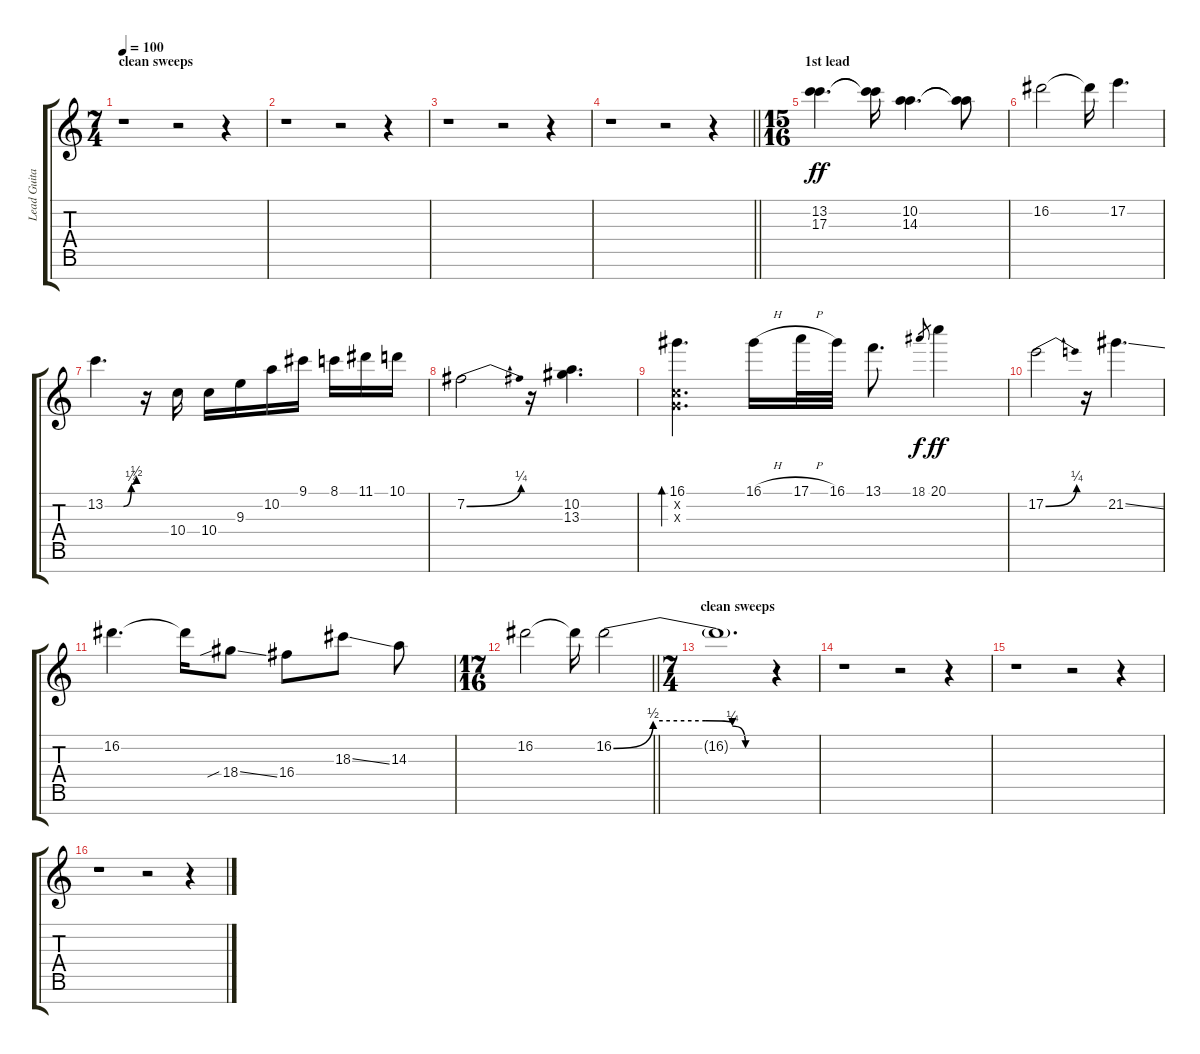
\track ("Lead Guitar" "Lead Guita") {instrument overdrivenguitar}
\staff {score tabs}
\tuning (E4 B3 G3 D3 A2 E2 B1) {hide}
\ts (7 4)
\section ("" "clean sweeps")
\tempo 100
\clef g2
\ks c
r.1{dy ff} r.2 r.4 |
r.1 r.2 r.4 |
r.1 r.2 r.4 |
\barLineRight lightlight
r.1 r.2 r.4 |
\ts (15 16)
\section ("" "1st lead")
(13.2 17.3).4{d} (13.2{t} 17.3{t}).16 (10.2 14.3).4{d} (10.2{t} 14.3{t}).8 |
16.2.2 16.2{t}.16 17.2.4{d} |
13.2{be (custom 0 0 15 0 35 0 50 1 60 2)}.4{d} r.16 10.4.16 10.4.16 9.3.16 10.2.16 9.1.16 8.1.16 11.1.16 10.1.16 |
7.2{be (bend 0 0 60 1)}.2 r.16 (10.2 13.3).4{d} |
(16.1 1.2{x} 0.3{x}).4{d bd 60} 16.1{h}.16 17.1{h}.32 16.1.32 13.1.8{d} 18.1.8{gr dy f} 20.1.4{dy ff} |
17.2{be (bend 0 0 60 1)}.2 r.16 21.2{ss}.4{d} |
16.2.4{d} 16.2{t}.16 18.4{sib ss}.8 16.4.8 18.3{ss}.8 14.3.8 |
\ts (17 16)
\barLineRight lightlight
16.2.2 16.2{t}.16 16.2{be (custom 0 0 15 2 35 2 45 1 50 0 55 0 60 0)}.2{volume 0} |
\ts (7 4)
\section ("" "clean sweeps ")
16.2{t}.1{d} r.4 |
r.1 r.2 r.4 |
r.1 r.2 r.4 |
r.1 r.2 r.4
